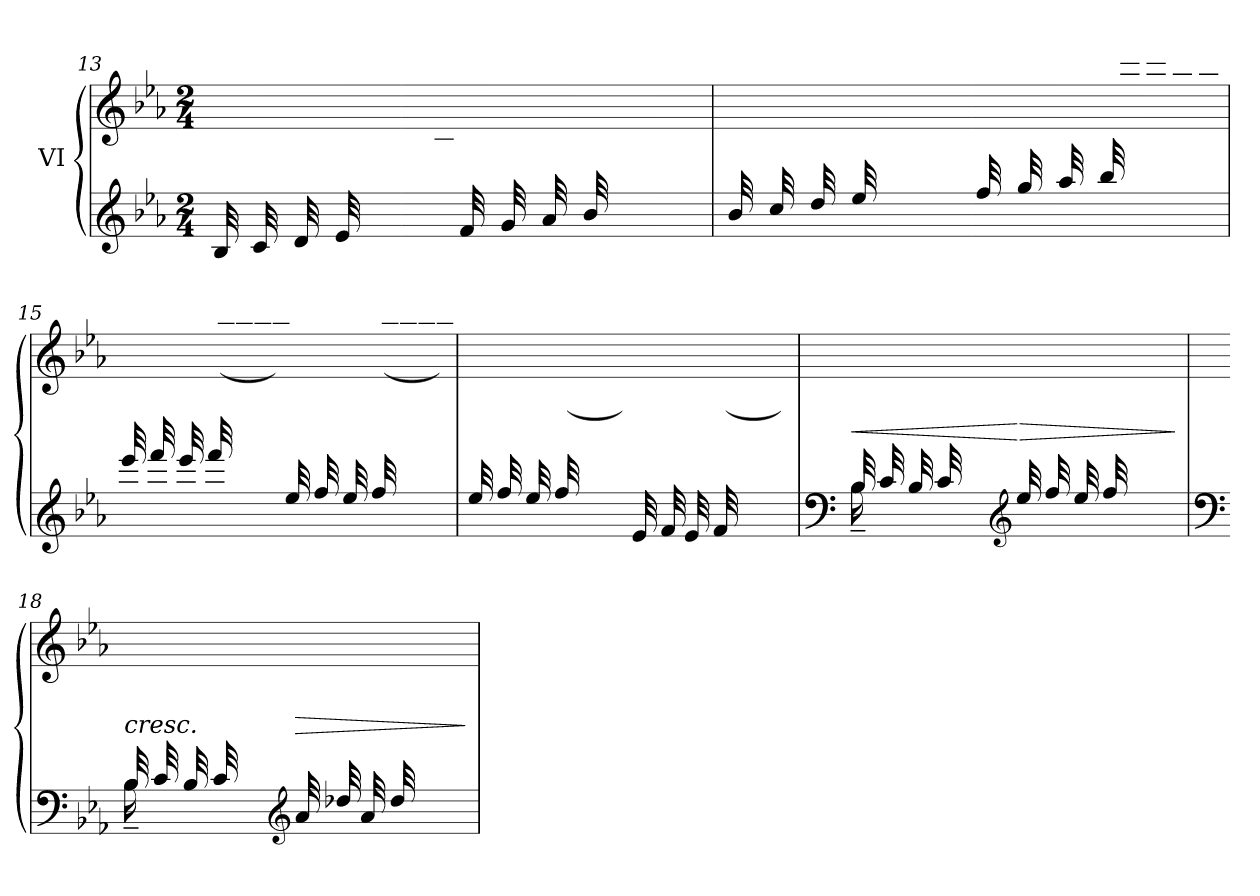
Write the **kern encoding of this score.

**kern	**kern	**dynam
*part1	*part1	*part1
*staff2	*staff1	*staff1/2
*I"VI	*	*
!!LO:LB:g=z
*clefG2	*clefG2	*
*k[b-e-a-]	*k[b-e-a-]	*
*M2/4	*M2/4	*
=13	=13	=13
*	*^	*
!	!	!	!LO:DY:a=2
!	!	!	!LO:DY:n=1:a=2
(>32B-/LLL	2ryy	8ryy	p other-dynamics
32c/	.	.	.
32d/	.	.	.
32e-/	.	.	.
8ryy	.	32f\	.
.	.	32e-\	.
.	.	32d\	.
.	.	32c\JJJ	.
32f/LLL	.	8ryy	.
32g/	.	.	.
32a-/	.	.	.
32b-/	.	.	.
8ryy	.	32dd\	.
.	.	32cc\	.
.	.	32b-\	.
.	.	32a-\JJJ	.
=14	=14	=14	=14
32b-/LLL	2ryy	8ryy	.
32cc/	.	.	.
32dd/	.	.	.
32ee-/	.	.	.
8ryy	.	32gg\	.
.	.	32ff\	.
.	.	32ee-\	.
.	.	32dd\JJJ	.
32ff/LLL	.	8ryy	.
32gg/	.	.	.
32aa-/	.	.	.
32bb-/	.	.	.
8ryy	.	32ddd\	.
.	.	32ccc\	.
.	.	32bb-\	.
.	.	32aa-\JJJ)	.
=15	=15	=15	=15
32eee->/LLL	2ryy	8ryy	.
32fff/	.	.	.
32eee-/	.	.	.
32fff/	.	.	.
8ryy	.	(>32aa->\	.
.	.	32bb-\	.
.	.	32aa-\	.
.	.	32bb-\JJJ)	.
32ee-/LLL	.	8ryy	.
32ff/	.	.	.
32ee-/	.	.	.
32ff/	.	.	.
8ryy	.	(>32aa-\	.
.	.	32bb-\	.
.	.	32aa-\	.
.	.	32bb-\JJJ)	.
!!LO:LB:g=z	!!
=16	=16	=16	=16
32ee-/LLL	2ryy	8ryy	.
32ff/	.	.	.
32ee-/	.	.	.
32ff/	.	.	.
8ryy	.	(>32a-\	.
.	.	32b-\	.
.	.	32a-\	.
.	.	32b-\JJJ)	.
32e-/LLL	.	8ryy	.
32f/	.	.	.
32e-/	.	.	.
32f/	.	.	.
8ryy	.	(>32a-\	.
.	.	32b-\	.
.	.	32a-\	.
.	.	32b-\JJJ)	.
=17	=17	=17	=17
*clefF4	*	*	*
*^	*	*	*
!	!	!	!	!LO:HP:b
(>32B-/LLL	16B-~\	4ryy	8ryy	<
32c/	.	.	.	.
32B-/	8ryy	.	.	.
32c/	.	.	.	.
8ryy	.	.	32e->\	.
.	.	.	32a->\	.
.	4ryy	.	32e-\	.
.	.	.	32a-\JJJ	.
*clefG2	*	*	*	*
!	!	!	!	!LO:HP:n=1:b
32ee-/LLL	.	4ryy	8ryy	[ >
32ff/	.	.	.	.
32ee-/	.	.	.	.
32ff/	.	.	.	.
8ryy	.	.	32e-\	.
.	.	.	32a-\	.
.	16ryy	.	32e-\	.
.	.	.	32a-\JJJ)	.
*v	*v	*	*	*
*	*v	*v	*
.	.	]
=18	=18	=18
*clefF4	*	*
*^	*	*
!	!	!	!LO:HP:b
*	*	*^	*
(>32B-/LLL	16B-~\	4ryy	8ryy	<
32c/	.	.	.	.
32B-/	8ryy	.	.	.
32c/	.	.	.	.
8ryy	.	.	32d-X\	.
.	.	.	32g-X\	.
.	4ryy	.	32d-\	.
.	.	.	32g-\JJJ	.
*clefG2	*	*	*	*
!	!	!	!	!LO:HP:b
32a-</LLL	.	4ryy	8ryy	>
32dd-X</	.	.	.	.
32a-/	.	.	.	.
32dd-/	.	.	.	.
8ryy	.	.	32g-\	.
.	.	.	32d-\	.
.	16ryy	.	32g-\	.
.	.	.	32d-\JJJ)	.
*v	*v	*	*	*
*	*v	*v	*
.	.	[ ]
=	=	=
*-	*-	*-
